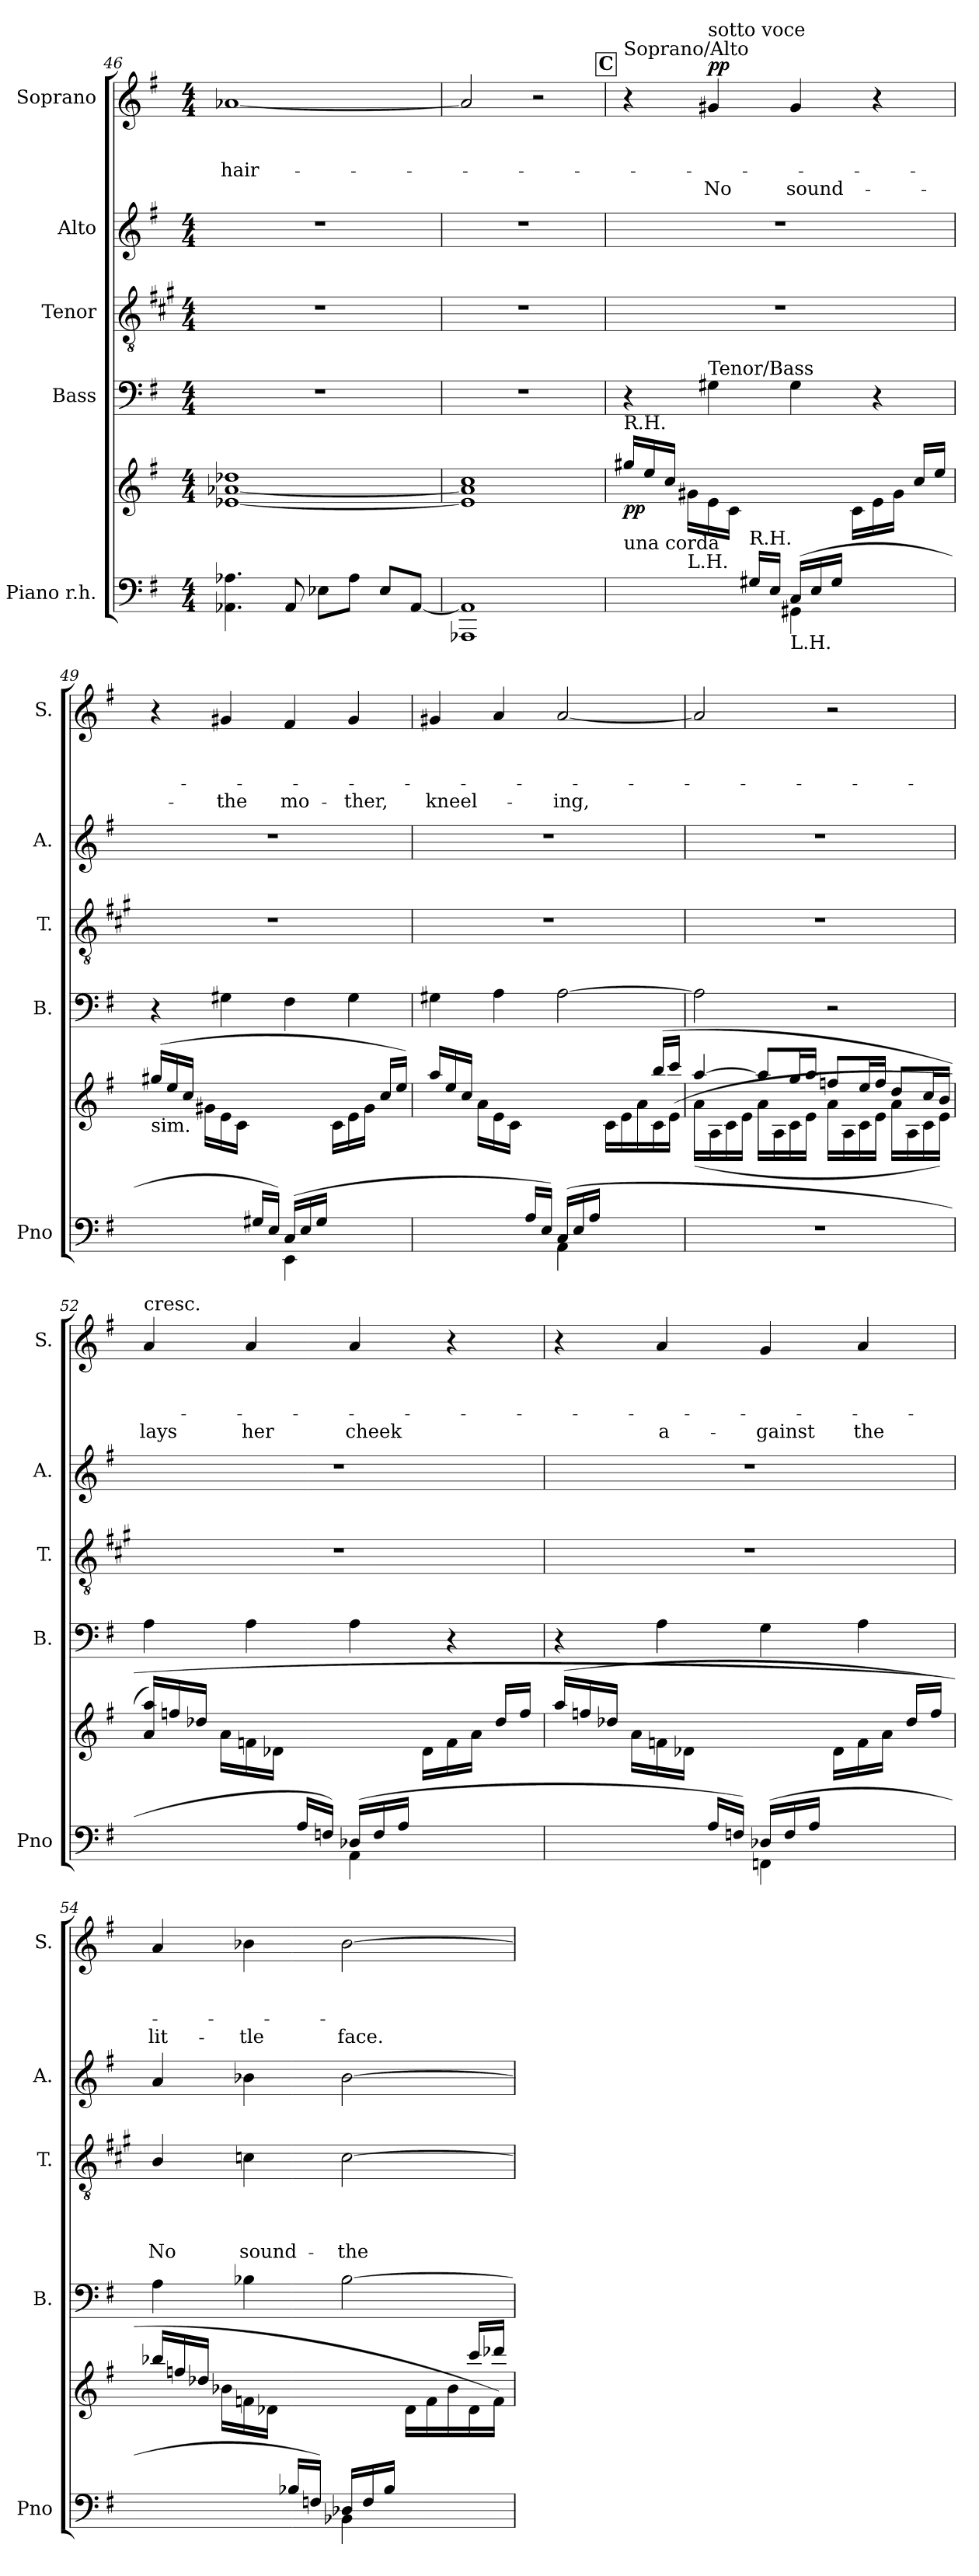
**kern	**kern	**dynam	**kern	**kern	**text	**text	**text	**text	**kern	**kern	**text	**text	**text	**text	**dynam
*part5	*part5	*part5	*part4	*part3	*part3	*part3	*part3	*part3	*part2	*part1	*part1	*part1	*part1	*part1	*part1
*staff6	*staff5	*staff5/6	*staff4	*staff3	*staff3	*staff3	*staff3	*staff3	*staff2	*staff1	*staff1	*staff1	*staff1	*staff1	*staff1
*I"Piano r.h.	*	*	*I"Bass	*I"Tenor	*	*	*	*	*I"Alto	*I"Soprano	*	*	*	*	*
*I'Pno	*	*	*I'B.	*I'T.	*	*	*	*	*I'A.	*I'S.	*	*	*	*	*
*clefF4	*clefG2	*	*clefF4	*clefGv2	*	*	*	*	*clefG2	*clefG2	*	*	*	*	*
*	*	*	*	*ITrd1c2	*	*	*	*	*	*	*	*	*	*	*
*k[f#]	*k[f#]	*	*k[f#]	*k[f#]	*	*	*	*	*k[f#]	*k[f#]	*	*	*	*	*
*G:	*G:	*	*G:	*G:	*	*	*	*	*G:	*G:	*	*	*	*	*
*M4/4	*M4/4	*	*M4/4	*M4/4	*	*	*	*	*M4/4	*M4/4	*	*	*	*	*
=46	=46	=46	=46	=46	=46	=46	=46	=46	=46	=46	=46	=46	=46	=46	=46
!	!	!	!	!	!	!	!	!	!	!	!	!	!LO:LY:b	!	!
4.AA-X\ 4.A-X\	[1e-X [1a-X 1dd-X	.	1r	1r	.	.	.	.	1r	[1a-X	.	.	hair-	.	.
8AA-/	.	.	.	.	.	.	.	.	.	.	.	.	.	.	.
8E-X\L	.	.	.	.	.	.	.	.	.	.	.	.	.	.	.
8A-\J	.	.	.	.	.	.	.	.	.	.	.	.	.	.	.
8E-/L	.	.	.	.	.	.	.	.	.	.	.	.	.	.	.
[8AA-/J	.	.	.	.	.	.	.	.	.	.	.	.	.	.	.
=47	=47	=47	=47	=47	=47	=47	=47	=47	=47	=47	=47	=47	=47	=47	=47
1AAA-X 1AA-]	1e-] 1a-] 1cc	.	1r	1r	.	.	.	.	1r	2a-/]	.	.	.	.	.
.	.	.	.	.	.	.	.	.	.	2r	.	.	.	.	.
!!LO:REH:place=s1:a:fs=11.2:t=C
=48	=48	=48	=48	=48	=48	=48	=48	=48	=48	=48	=48	=48	=48	=48	=48
*^	*	*	*	*	*	*	*	*	*	*	*	*	*	*	*
!	!	!	!	!	!	!	!	!	!	!	!LO:TX:a:t=Soprano/Alto	!	!	!	!	!
!	!	!LO:TX:b:t=una corda	!	!	!	!	!	!	!	!	!	!	!	!	!	!
!	!	!LO:TX:a:t=R.H.	!	!	!	!	!	!	!	!	!	!	!	!	!	!
!	!	!	!LO:DY:b	!	!	!	!	!	!	!	!	!	!	!	!	!
4ryy	4ryy	(>16gg#X/LL	pp	4r	1r	.	.	.	.	1r	4r	.	.	.	.	.
.	.	16ee/	.	.	.	.	.	.	.	.	.	.	.	.	.	.
.	.	16cc/JJ	.	.	.	.	.	.	.	.	.	.	.	.	.	.
!	!	!LO:TX:b:t=L.H.	!	!	!	!	!	!	!	!	!	!	!	!	!	!
.	.	16g#X\LL	.	.	.	.	.	.	.	.	.	.	.	.	.	.
!	!	!	!	!	!	!	!	!	!	!	!LO:TX:a:t=sotto voce	!	!	!	!	!
!	!	!	!	!LO:TX:a:t=Tenor/Bass	!	!	!	!	!	!	!	!	!	!	!	!
!	!	!	!	!	!	!	!	!	!	!	!	!	!	!	!LO:LY:b	!LO:DY:a
8ryy	4ryy	16e\	.	4G#X\	.	.	.	.	.	.	4g#X/	.	.	.	No	pp
.	.	16c\JJ	.	.	.	.	.	.	.	.	.	.	.	.	.	.
!LO:TX:a:t=R.H.	!	!	!	!	!	!	!	!	!	!	!	!	!	!	!	!
16G#X/LL	.	8ryy	.	.	.	.	.	.	.	.	.	.	.	.	.	.
16E/JJ)	.	.	.	.	.	.	.	.	.	.	.	.	.	.	.	.
!LO:TX:b:t=L.H.	!	!	!	!	!	!	!	!	!	!	!	!	!	!	!	!
!	!	!	!	!	!	!	!	!	!	!	!	!	!	!	!LO:LY:b	!
(>16C/LL	4GG#X\	8ryy	.	4G#\	.	.	.	.	.	.	4g#/	.	.	.	sound-	.
16E/	.	.	.	.	.	.	.	.	.	.	.	.	.	.	.	.
16G#/JJ	.	16ryy	.	.	.	.	.	.	.	.	.	.	.	.	.	.
16ryy	.	16c\LL	.	.	.	.	.	.	.	.	.	.	.	.	.	.
4ryy	4ryy	16e\	.	4r	.	.	.	.	.	.	4r	.	.	.	.	.
.	.	16g#\JJ	.	.	.	.	.	.	.	.	.	.	.	.	.	.
.	.	16cc/LL	.	.	.	.	.	.	.	.	.	.	.	.	.	.
.	.	(16ee/JJ	.	.	.	.	.	.	.	.	.	.	.	.	.	.
!!LO:LB:g=z
=49	=49	=49	=49	=49	=49	=49	=49	=49	=49	=49	=49	=49	=49	=49	=49	=49
!	!	!LO:TX:b:t=sim.	!	!	!	!	!	!	!	!	!	!	!	!	!	!
4ryy	4ryy	(>16gg#X/LL	.	4r	1r	.	.	.	.	1r	4r	.	.	.	.	.
.	.	16ee/	.	.	.	.	.	.	.	.	.	.	.	.	.	.
.	.	16cc/JJ	.	.	.	.	.	.	.	.	.	.	.	.	.	.
.	.	16g#X\LL	.	.	.	.	.	.	.	.	.	.	.	.	.	.
!	!	!	!	!	!	!	!	!	!	!	!	!	!	!	!LO:LY:b	!
8ryy	4ryy	16e\	.	4G#X\	.	.	.	.	.	.	4g#X/	.	.	.	-the	.
.	.	16c\JJ	.	.	.	.	.	.	.	.	.	.	.	.	.	.
16G#X/LL	.	8ryy	.	.	.	.	.	.	.	.	.	.	.	.	.	.
16E/JJ)	.	.	.	.	.	.	.	.	.	.	.	.	.	.	.	.
!	!	!	!	!	!	!	!	!	!	!	!	!	!	!	!LO:LY:b	!
(>16C/LL	4EE\	8ryy	.	4F#\	.	.	.	.	.	.	4f#/	.	.	.	mo-	.
16E/	.	.	.	.	.	.	.	.	.	.	.	.	.	.	.	.
16G#/JJ	.	16ryy	.	.	.	.	.	.	.	.	.	.	.	.	.	.
16ryy	.	16c\LL	.	.	.	.	.	.	.	.	.	.	.	.	.	.
!	!	!	!	!	!	!	!	!	!	!	!	!	!	!	!LO:LY:b	!
4ryy	4ryy	16e\	.	4G#\	.	.	.	.	.	.	4g#/	.	.	.	-ther,	.
.	.	16g#\JJ	.	.	.	.	.	.	.	.	.	.	.	.	.	.
.	.	16cc/LL	.	.	.	.	.	.	.	.	.	.	.	.	.	.
.	.	16ee/JJ)	.	.	.	.	.	.	.	.	.	.	.	.	.	.
=50	=50	=50	=50	=50	=50	=50	=50	=50	=50	=50	=50	=50	=50	=50	=50	=50
*	*	*^	*	*	*	*	*	*	*	*	*	*	*	*	*	*
!	!	!	!	!	!	!	!	!	!	!	!	!	!	!	!	!LO:LY:b	!
4ryy	4ryy	2ryy	16aa/LL	.	4G#X\	1r	.	.	.	.	1r	4g#X/	.	.	.	kneel-	.
.	.	.	16ee/	.	.	.	.	.	.	.	.	.	.	.	.	.	.
.	.	.	16cc/JJ	.	.	.	.	.	.	.	.	.	.	.	.	.	.
.	.	.	16a\LL	.	.	.	.	.	.	.	.	.	.	.	.	.	.
8ryy	4ryy	.	16e\	.	4A\	.	.	.	.	.	.	4a/	.	.	.	.	.
.	.	.	16c\JJ	.	.	.	.	.	.	.	.	.	.	.	.	.	.
16A/LL	.	.	8ryy	.	.	.	.	.	.	.	.	.	.	.	.	.	.
16E/JJ)	.	.	.	.	.	.	.	.	.	.	.	.	.	.	.	.	.
!	!	!	!	!	!	!	!	!	!	!	!	!	!	!	!	!LO:LY:b	!
(>16C/LL	4AA\	4ryy	8ryy	.	[2A\	.	.	.	.	.	.	[2a/	.	.	.	-ing,	.
16E/	.	.	.	.	.	.	.	.	.	.	.	.	.	.	.	.	.
16A/JJ	.	.	16ryy	.	.	.	.	.	.	.	.	.	.	.	.	.	.
16ryy	.	.	16c\LL	.	.	.	.	.	.	.	.	.	.	.	.	.	.
4ryy	4ryy	8ryy	16e\	.	.	.	.	.	.	.	.	.	.	.	.	.	.
.	.	.	16a\	.	.	.	.	.	.	.	.	.	.	.	.	.	.
.	.	(>16bb/LL	16c\	.	.	.	.	.	.	.	.	.	.	.	.	.	.
.	.	16ccc/JJ	(16e\JJ	.	.	.	.	.	.	.	.	.	.	.	.	.	.
*v	*v	*	*	*	*	*	*	*	*	*	*	*	*	*	*	*	*
=51	=51	=51	=51	=51	=51	=51	=51	=51	=51	=51	=51	=51	=51	=51	=51	=51
1r	[>4aa/	(<16a\LL	.	2A\]	1r	.	.	.	.	1r	2a/]	.	.	.	.	.
.	.	16A\	.	.	.	.	.	.	.	.	.	.	.	.	.	.
.	.	16c\	.	.	.	.	.	.	.	.	.	.	.	.	.	.
.	.	16e\JJ	.	.	.	.	.	.	.	.	.	.	.	.	.	.
.	8aa/L]	16a\LL	.	.	.	.	.	.	.	.	.	.	.	.	.	.
.	.	16A\	.	.	.	.	.	.	.	.	.	.	.	.	.	.
.	16gg/L	16c\	.	.	.	.	.	.	.	.	.	.	.	.	.	.
.	16aa/JJ	16e\JJ	.	.	.	.	.	.	.	.	.	.	.	.	.	.
.	8ffn/L	16a\LL	.	2r	.	.	.	.	.	.	2r	.	.	.	.	.
.	.	16A\	.	.	.	.	.	.	.	.	.	.	.	.	.	.
.	16ee/L	16c\	.	.	.	.	.	.	.	.	.	.	.	.	.	.
.	16ff/JJ	16e\JJ	.	.	.	.	.	.	.	.	.	.	.	.	.	.
.	8dd/L	16a\LL	.	.	.	.	.	.	.	.	.	.	.	.	.	.
.	.	16A\	.	.	.	.	.	.	.	.	.	.	.	.	.	.
.	16cc/L	16c\	.	.	.	.	.	.	.	.	.	.	.	.	.	.
.	16b/JJ	16e\JJ)	.	.	.	.	.	.	.	.	.	.	.	.	.	.
!!LO:PB:g=z
=52	=52	=52	=52	=52	=52	=52	=52	=52	=52	=52	=52	=52	=52	=52	=52	=52
*^	*	*	*	*	*	*	*	*	*	*	*	*	*	*	*	*
!	!	!	!	!	!	!	!	!	!	!	!	!LO:TX:a:t=cresc.	!	!	!	!	!
!	!	!LO:TX:b:t=cresc.	!	!	!	!	!	!	!	!	!	!	!	!	!	!	!
!	!	!	!	!	!	!	!	!	!	!	!	!	!	!	!	!LO:LY:b	!
*	*	*v	*v	*	*	*	*	*	*	*	*	*	*	*	*	*	*
4ryy	4ryy	(>16a/ 16aa/LL)	.	4A\	1r	.	.	.	.	1r	4a/	.	.	.	lays	.
.	.	16ffn/	.	.	.	.	.	.	.	.	.	.	.	.	.	.
.	.	16dd-X/JJ	.	.	.	.	.	.	.	.	.	.	.	.	.	.
.	.	16a\LL	.	.	.	.	.	.	.	.	.	.	.	.	.	.
!	!	!	!	!	!	!	!	!	!	!	!	!	!	!	!LO:LY:b	!
8ryy	4ryy	16fn\	.	4A\	.	.	.	.	.	.	4a/	.	.	.	her	.
.	.	16d-X\JJ	.	.	.	.	.	.	.	.	.	.	.	.	.	.
16A/LL	.	8ryy	.	.	.	.	.	.	.	.	.	.	.	.	.	.
16Fn/JJ)	.	.	.	.	.	.	.	.	.	.	.	.	.	.	.	.
!	!	!	!	!	!	!	!	!	!	!	!	!	!	!	!LO:LY:b	!
(>16D-X/LL	4AA\	8ryy	.	4A\	.	.	.	.	.	.	4a/	.	.	.	cheek	.
16F/	.	.	.	.	.	.	.	.	.	.	.	.	.	.	.	.
16A/JJ	.	16ryy	.	.	.	.	.	.	.	.	.	.	.	.	.	.
16ryy	.	16d-\LL	.	.	.	.	.	.	.	.	.	.	.	.	.	.
4ryy	4ryy	16f\	.	4r	.	.	.	.	.	.	4r	.	.	.	.	.
.	.	16a\JJ	.	.	.	.	.	.	.	.	.	.	.	.	.	.
.	.	16dd-/LL	.	.	.	.	.	.	.	.	.	.	.	.	.	.
.	.	(16ff/JJ	.	.	.	.	.	.	.	.	.	.	.	.	.	.
=53	=53	=53	=53	=53	=53	=53	=53	=53	=53	=53	=53	=53	=53	=53	=53	=53
4ryy	4ryy	(>16aa/LL	.	4r	1r	.	.	.	.	1r	4r	.	.	.	.	.
.	.	16ffn/	.	.	.	.	.	.	.	.	.	.	.	.	.	.
.	.	16dd-X/JJ	.	.	.	.	.	.	.	.	.	.	.	.	.	.
.	.	16a\LL	.	.	.	.	.	.	.	.	.	.	.	.	.	.
!	!	!	!	!	!	!	!	!	!	!	!	!	!	!	!LO:LY:b	!
8ryy	4ryy	16fn\	.	4A\	.	.	.	.	.	.	4a/	.	.	.	a-	.
.	.	16d-X\JJ	.	.	.	.	.	.	.	.	.	.	.	.	.	.
16A/LL	.	8ryy	.	.	.	.	.	.	.	.	.	.	.	.	.	.
16Fn/JJ)	.	.	.	.	.	.	.	.	.	.	.	.	.	.	.	.
!	!	!	!	!	!	!	!	!	!	!	!	!	!	!	!LO:LY:b	!
(>16D-X/LL	4FFn\	8ryy	.	4G\	.	.	.	.	.	.	4g/	.	.	.	-gainst	.
16F/	.	.	.	.	.	.	.	.	.	.	.	.	.	.	.	.
16A/JJ	.	16ryy	.	.	.	.	.	.	.	.	.	.	.	.	.	.
16ryy	.	16d-\LL	.	.	.	.	.	.	.	.	.	.	.	.	.	.
!	!	!	!	!	!	!	!	!	!	!	!	!	!	!	!LO:LY:b	!
4ryy	4ryy	16f\	.	4A\	.	.	.	.	.	.	4a/	.	.	.	the	.
.	.	16a\JJ	.	.	.	.	.	.	.	.	.	.	.	.	.	.
.	.	16dd-/LL	.	.	.	.	.	.	.	.	.	.	.	.	.	.
.	.	16ff/JJ)	.	.	.	.	.	.	.	.	.	.	.	.	.	.
=54	=54	=54	=54	=54	=54	=54	=54	=54	=54	=54	=54	=54	=54	=54	=54	=54
*	*	*^	*	*	*	*	*	*	*	*	*	*	*	*	*	*
!	!	!	!	!	!	!	!	!	!	!LO:LY:b	!	!	!	!	!	!LO:LY:b	!
4ryy	4ryy	2ryy	16bb-X/LL	.	4A\	4A/	.	.	.	No	4a/	4a/	.	.	.	lit-	.
.	.	.	16ffn/	.	.	.	.	.	.	.	.	.	.	.	.	.	.
.	.	.	16dd-X/JJ	.	.	.	.	.	.	.	.	.	.	.	.	.	.
.	.	.	16b-X\LL	.	.	.	.	.	.	.	.	.	.	.	.	.	.
!	!	!	!	!	!	!	!	!	!	!LO:LY:b	!	!	!	!	!	!LO:LY:b	!
8ryy	4ryy	.	16fn\	.	4B-X\	4B-X\	.	.	.	sound-	4b-X\	4b-X\	.	.	.	-tle	.
.	.	.	16d-X\JJ	.	.	.	.	.	.	.	.	.	.	.	.	.	.
16B-X/LL	.	.	8ryy	.	.	.	.	.	.	.	.	.	.	.	.	.	.
16Fn/JJ)	.	.	.	.	.	.	.	.	.	.	.	.	.	.	.	.	.
!	!	!	!	!	!	!	!	!	!	!LO:LY:b	!	!	!	!	!	!LO:LY:b	!
16D-X/LL	4BB-X\	4ryy	8ryy	.	[2B-\	[2B-\	.	.	.	-the	[2b-\	[2b-\	.	.	.	face.	.
16F/	.	.	.	.	.	.	.	.	.	.	.	.	.	.	.	.	.
16B-/JJ	.	.	16ryy	.	.	.	.	.	.	.	.	.	.	.	.	.	.
16ryy	.	.	16d-\LL	.	.	.	.	.	.	.	.	.	.	.	.	.	.
4ryy	4ryy	8ryy	16f\	.	.	.	.	.	.	.	.	.	.	.	.	.	.
.	.	.	16b-\	.	.	.	.	.	.	.	.	.	.	.	.	.	.
.	.	16ccc/LL	16d-\	.	.	.	.	.	.	.	.	.	.	.	.	.	.
.	.	16ddd-X/JJ	16f\JJ)	.	.	.	.	.	.	.	.	.	.	.	.	.	.
*v	*v	*	*	*	*	*	*	*	*	*	*	*	*	*	*	*	*
*	*v	*v	*	*	*	*	*	*	*	*	*	*	*	*	*	*
=	=	=	=	=	=	=	=	=	=	=	=	=	=	=	=
*-	*-	*-	*-	*-	*-	*-	*-	*-	*-	*-	*-	*-	*-	*-	*-
